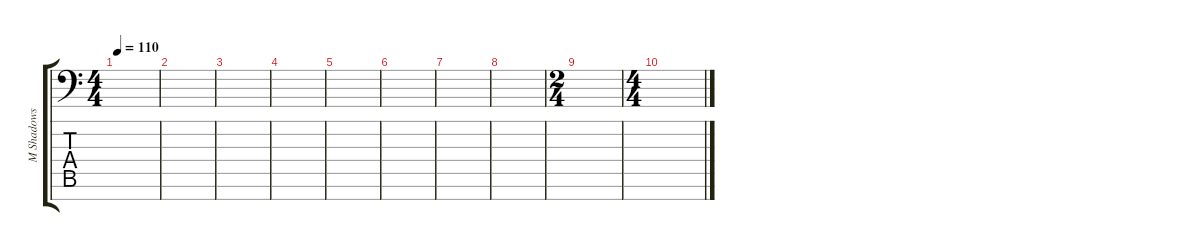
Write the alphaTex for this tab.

\track ("M Shadows - Lead Vocals" "M Shadows ") {instrument overdrivenguitar}
\staff {score tabs}
\tuning (E4 B3 G3 D3 A2 E2 C-1) {hide}
\ts (4 4)
\tempo 110
\clef f4
\ks c
|
|
|
|
|
|
|
|
\ts (2 4)
|
\ts (4 4)
